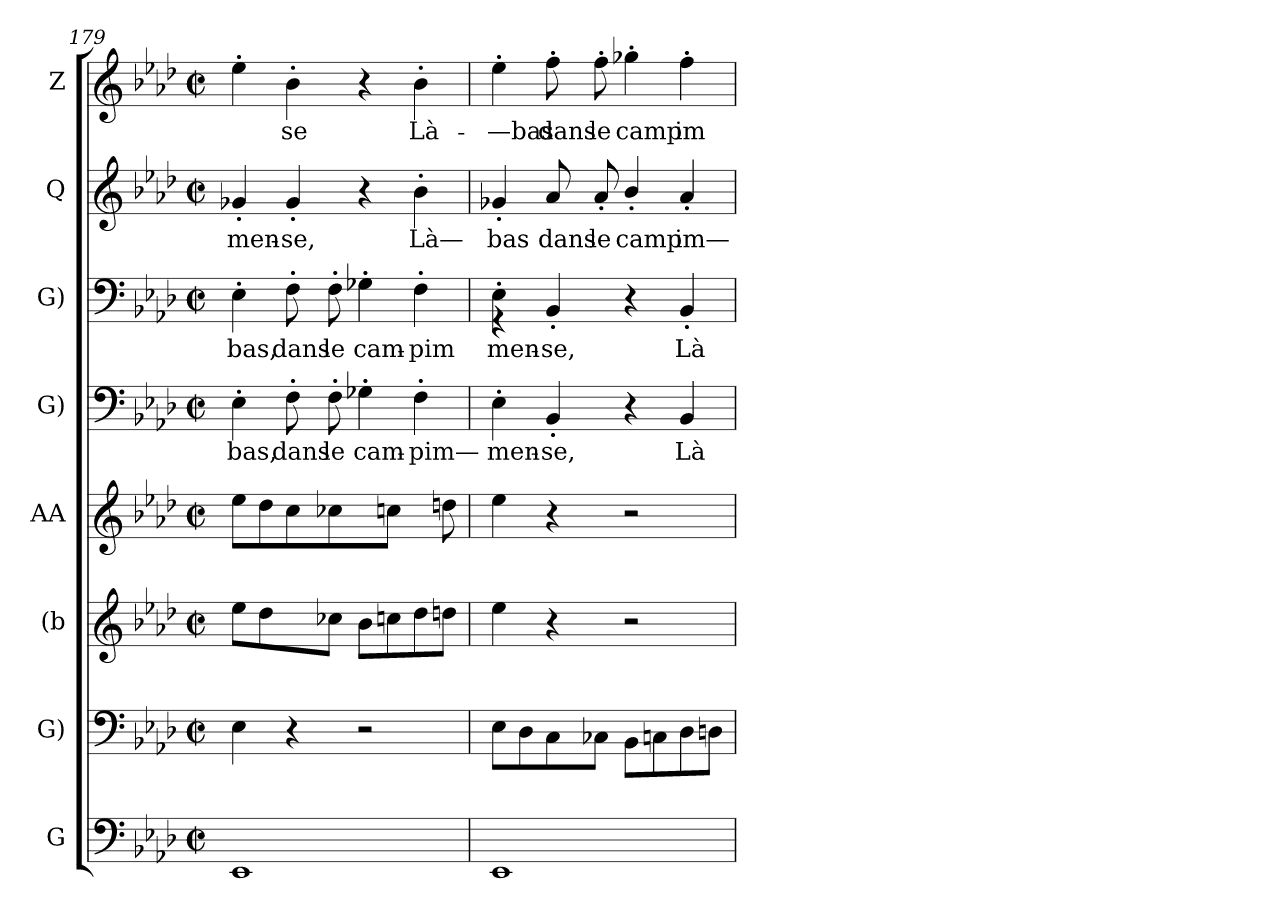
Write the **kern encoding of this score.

**kern	**kern	**kern	**kern	**kern	**text	**kern	**text	**kern	**text	**kern	**text
*part8	*part7	*part6	*part5	*part4	*part4	*part3	*part3	*part2	*part2	*part1	*part1
*staff8	*staff7	*staff6	*staff5	*staff4	*staff4	*staff3	*staff3	*staff2	*staff2	*staff1	*staff1
*I"G	*I"G)	*I"(b	*I"AA	*I"G)	*	*I"G)	*	*I"Q	*	*I"Z	*
*clefF4	*clefF4	*clefG2	*clefG2	*clefF4	*	*clefF4	*	*clefG2	*	*clefG2	*
*k[b-e-a-d-]	*k[b-e-a-d-]	*k[b-e-a-d-]	*k[b-e-a-d-]	*k[b-e-a-d-]	*	*k[b-e-a-d-]	*	*k[b-e-a-d-]	*	*k[b-e-a-d-]	*
*M2/2	*M2/2	*M2/2	*M2/2	*M2/2	*	*M2/2	*	*M2/2	*	*M2/2	*
*met(c|)	*met(c|)	*met(c|)	*met(c|)	*met(c|)	*	*met(c|)	*	*met(c|)	*	*met(c|)	*
=179	=179	=179	=179	=179	=179	=179	=179	=179	=179	=179	=179
1EE-i/	4E-i\	8ee-i\L	8ee-i\L	4E-'>i\	bas,	4E-'>i\	bas,	4g-X'<i/	men-	4ee-'>i\	--
.	.	8dd-i\J	8dd-i\	.	.	.	.	.	.	.	.
.	4r	8ryy	8cci\	8F'>i\	dans	8F'>i\	dans	4g-'<i/	se,	4b-'>i\	se
.	.	8cc-Xi\J	8cc-Xi\J	8F'>i\	le	8F'>i\	le	.	.	.	.
.	2r	8b-i\L	8ryy	4G-X'>i\	cam-	4G-X'>i\	cam-	4r	.	4r	.
.	.	8ccni\	8ccni\J	.	.	.	.	.	.	.	.
.	.	8dd-i\	8ryy	4F'>i\	pim—	4F'>i\	pim	4b-'>i\	Là—	4b-'>i\	Là-
.	.	8ddni\J	8ddni\	.	.	.	.	.	.	.	.
!!LO:LB:g=z
=180	=180	=180	=180	=180	=180	=180	=180	=180	=180	=180	=180
*	*	*	*	*	*	*^	*	*	*	*	*
1EE-i/	8E-i\L	4ee-i\	4ee-i\	4E-'>i\	men-	4E-'>i\	4r	men-	4g-X'<i/	bas	4ee-'>i\	—bas
.	8D-i\	.	.	.	.	.	.	.	.	.	.	.
.	8Ci\	4r	4r	4BB-'<i/	se,	4BB-'<i/	2.ryy	se,	8a-i/	dans	8ff'>i\	dans
.	8C-Xi\J	.	.	.	.	.	.	.	8a-'<i/	le	8ff'>i\	le
.	8BB-i\L	2r	2r	4r	.	4r	.	.	4b-'<i/	camp	4gg-X'>i\	camp
.	8Cni\	.	.	.	.	.	.	.	.	.	.	.
.	8D-i\	.	.	4BB-i/	Là-	4BB-'<i/	.	Là-	4a-'<i/	im—	4ff'>i\	im-
.	8Dni\J	.	.	.	.	.	.	.	.	.	.	.
*	*	*	*	*	*	*v	*v	*	*	*	*	*
=	=	=	=	=	=	=	=	=	=	=	=
*-	*-	*-	*-	*-	*-	*-	*-	*-	*-	*-	*-
